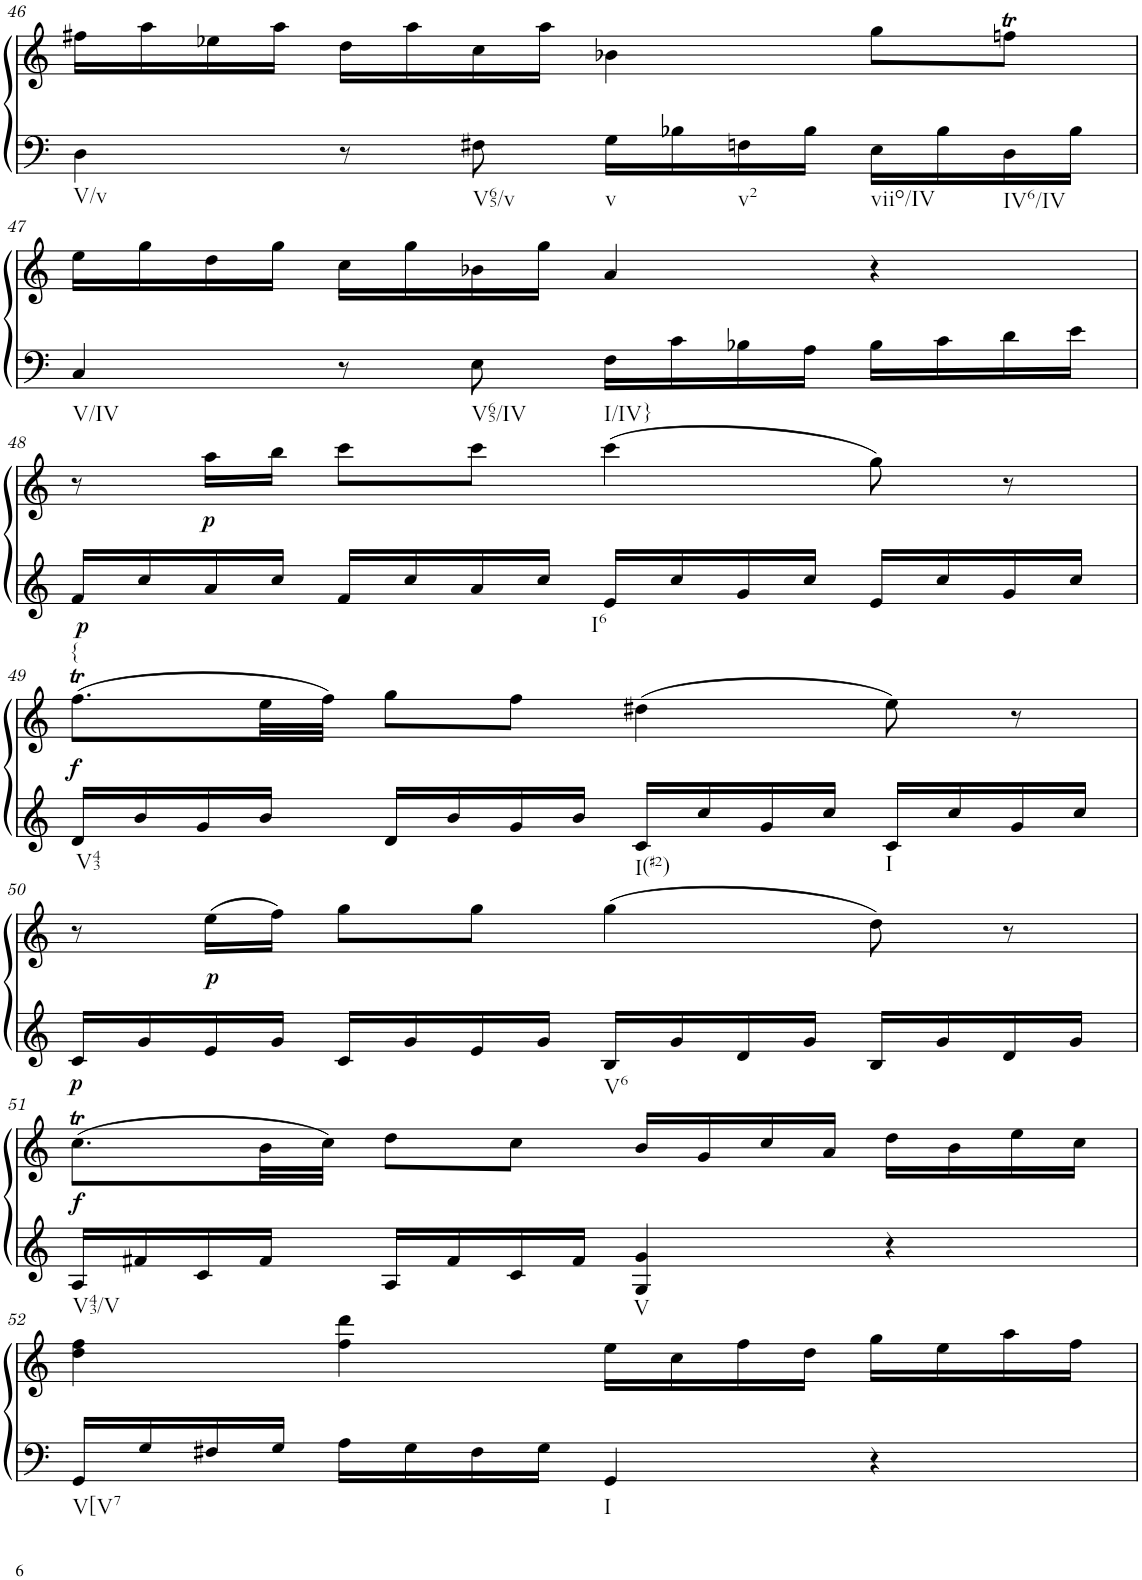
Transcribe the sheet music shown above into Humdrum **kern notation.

**kern	**kern	**dynam
*part1	*part1	*part1
*staff2	*staff1	*staff1/2
*I"Klavier linke Hand	*	*
!!LO:PB:g=z
*clefF4	*clefG2	*
*k[]	*k[]	*
*M4/4	*M4/4	*
=46	=46	=46
!LO:TX:b:t=V/v	!	!
4D\	16ff#X\LL	.
.	16aa\	.
.	16ee-X\	.
.	16aa\JJ	.
8r	16dd\LL	.
.	16aa\	.
!LO:TX:b:t=V65/v	!	!
8F#X\	16cc\	.
.	16aa\JJ	.
!LO:TX:b:t=v	!	!
16G\LL	4b-X\	.
16B-X\	.	.
!LO:TX:b:t=v2	!	!
16Fn\	.	.
16B-\JJ	.	.
!LO:TX:b:t=viio/IV	!	!
16E\LL	8gg\L	.
16B-\	.	.
!LO:TX:b:t=IV6/IV	!	!
16D\	8ffnT\J	.
16B-\JJ	.	.
!!LO:LB:g=z
=47	=47	=47
!LO:TX:b:t=V/IV	!	!
4C/	16ee\LL	.
.	16gg\	.
.	16dd\	.
.	16gg\JJ	.
8r	16cc\LL	.
.	16gg\	.
!LO:TX:b:t=V65/IV	!	!
8E\	16b-X\	.
.	16gg\JJ	.
!LO:TX:b:t=I/IV}	!	!
16F\LL	4a/	.
16c\	.	.
16B-X\	.	.
16A\JJ	.	.
16B-\LL	4r	.
16c\	.	.
16d\	.	.
16e\JJ	.	.
!!LO:LB:g=z
=48	=48	=48
!LO:TX:b:t={	!	!
!	!	!LO:DY:b=2
16f/LL	8r	p
16cc/	.	.
!	!	!LO:DY:b
16a/	16aa\LL	p
16cc/JJ	16bb\JJ	.
16f/LL	8ccc\L	.
16cc/	.	.
16a/	8ccc\J	.
16cc/JJ	.	.
!LO:TX:b:t=I6	!	!
16e/LL	(4ccc\	.
16cc/	.	.
16g/	.	.
16cc/JJ	.	.
16e/LL	8gg\)	.
16cc/	.	.
16g/	8r	.
16cc/JJ	.	.
!!LO:LB:g=z
=49	=49	=49
!LO:TX:b:t=V43	!	!
!	!	!LO:DY:b
16d/LL	(8.ffT\L	f
16b/	.	.
16g/	.	.
16b/JJ	32ee\LL	.
.	32ff\JJJ)	.
16d/LL	8gg\L	.
16b/	.	.
16g/	8ff\J	.
16b/JJ	.	.
!LO:TX:b:t=I(#2)	!	!
16c/LL	(4dd#X\	.
16cc/	.	.
16g/	.	.
16cc/JJ	.	.
!LO:TX:b:t=I	!	!
16c/LL	8ee\)	.
16cc/	.	.
16g/	8r	.
16cc/JJ	.	.
!!LO:LB:g=z
=50	=50	=50
!	!	!LO:DY:b=2
16c/LL	8r	p
16g/	.	.
!	!	!LO:DY:b
16e/	(16ee\LL	p
16g/JJ	16ff\JJ)	.
16c/LL	8gg\L	.
16g/	.	.
16e/	8gg\J	.
16g/JJ	.	.
!LO:TX:b:t=V6	!	!
16B/LL	(4gg\	.
16g/	.	.
16d/	.	.
16g/JJ	.	.
16B/LL	8dd\)	.
16g/	.	.
16d/	8r	.
16g/JJ	.	.
!!LO:LB:g=z
=51	=51	=51
!LO:TX:b:t=V43/V	!	!
!	!	!LO:DY:b
16A/LL	(8.ccT\L	f
16f#X/	.	.
16c/	.	.
16f#/JJ	32b\LL	.
.	32cc\JJJ)	.
16A/LL	8dd\L	.
16f#/	.	.
16c/	8cc\J	.
16f#/JJ	.	.
!LO:TX:b:t=V	!	!
4G/ 4g/	16b/LL	.
.	16g/	.
.	16cc/	.
.	16a/JJ	.
4r	16dd\LL	.
.	16b\	.
.	16ee\	.
.	16cc\JJ	.
!!LO:LB:g=z
=52	=52	=52
!LO:TX:b:t=V[V7	!	!
16GG/LL	4dd\ 4ff\	.
16G/	.	.
16F#X/	.	.
16G/JJ	.	.
16A\LL	4ff\ 4ddd\	.
16G\	.	.
16F#\	.	.
16G\JJ	.	.
!LO:TX:b:t=I	!	!
4GG/	16ee\LL	.
.	16cc\	.
.	16ff\	.
.	16dd\JJ	.
4r	16gg\LL	.
.	16ee\	.
.	16aa\	.
.	16ff\JJ	.
=	=	=
*-	*-	*-
